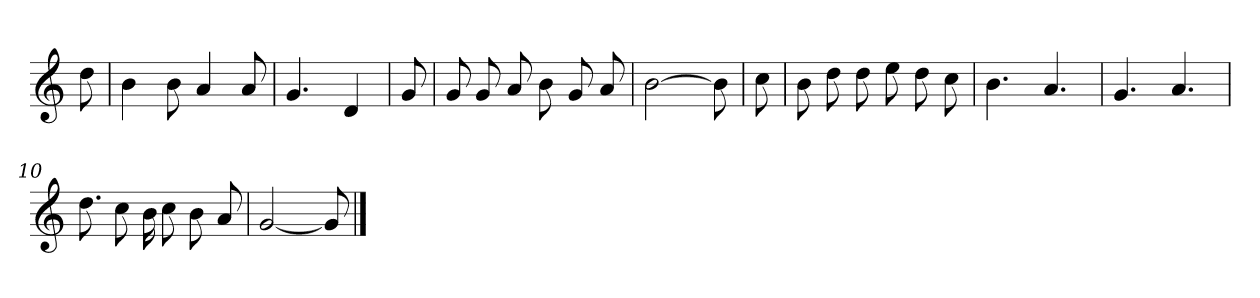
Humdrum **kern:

**kern
*part1
*staff1
*clefG2
*k[]
=
8dd
=1
4b
8b
4a
8a
=2
4.g
4d
=3
8g
=4
8g
8g
8a
8b
8g
8a
=5
[2b
8b]
=6
8cc
=7
8b
8dd
8dd
8ee
8dd
8cc
=8
4.b
4.a
=9
4.g
4.a
=10
8.dd
8cc
16b
8cc
8b
8a
=11
[2g
8g]
==
*-
